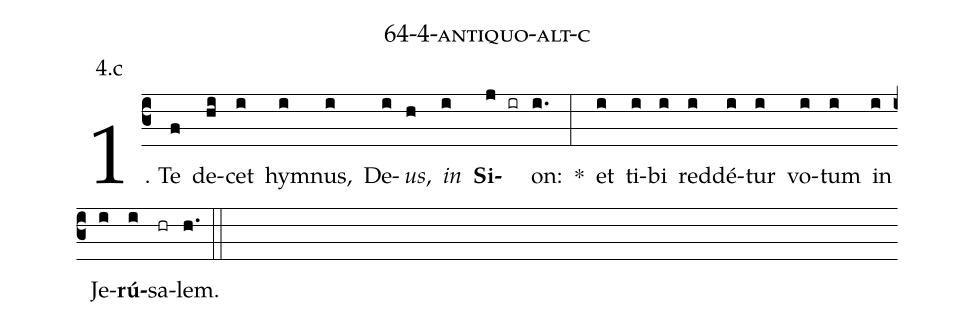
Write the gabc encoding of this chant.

name: 64-4-antiquo-alt-c;
annotation: 4.c;
%%
(c3)1. Te(f) de(hi)cet(i) hym(i)nus,(i) De(i)<i>us</i>,(h) <i>in</i>(i) <b>Si</b>(j ir)on:(i.) *(:) et(i) ti(i)bi(i) red(i)dé(i)tur(i) vo(i)tum(i) in(i) Je(i)<b>rú</b>(i)sa(hr)lem.(h.) (::)
